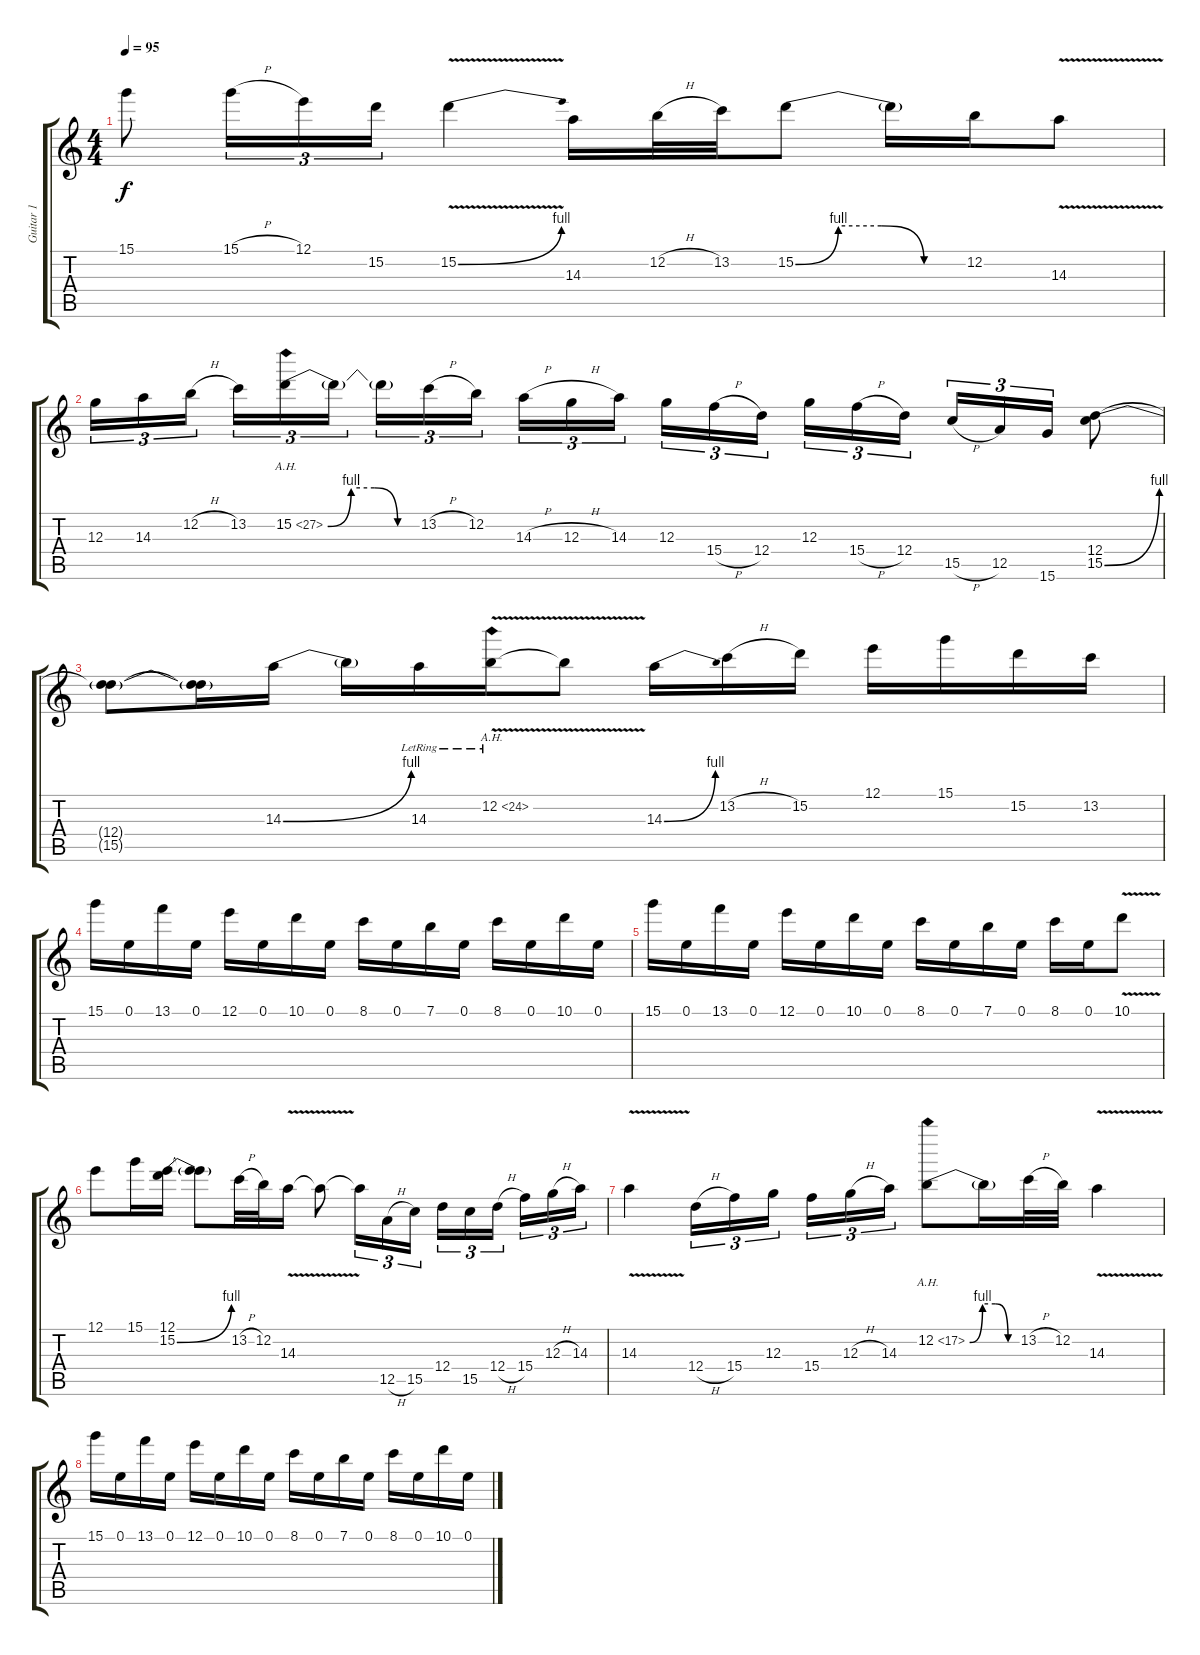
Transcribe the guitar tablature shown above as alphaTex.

\track ("Guitar 1" "Guitar 1") {instrument distortionguitar}
\staff {score tabs}
\tuning (E4 B3 G3 D3 A2 E2) {hide}
\ts (4 4)
\tempo 95
\clef g2
\ks c
15.1{t}.8{dy f} 15.1{h}.16{tu (3 2)} 12.1.16{tu (3 2)} 15.2.16{tu (3 2)} 15.2{be (bend 0 0 60 4) v}.4 14.3.16 12.2{h}.32 13.2.32 15.2{be (custom 0 0 15 4 30 4 45 0 60 0)}.8 15.2{t}.16 12.2.16 14.3{v}.8 |
12.3.16{tu (3 2)} 14.3.16{tu (3 2)} 12.2{h}.16{tu (3 2)} 13.2.16{tu (3 2)} 15.2{be (custom 0 0 15 4 30 4 45 0 60 0) ah 12}.16{tu (3 2)} 15.2{t}.16{tu (3 2)} 15.2{t}.16{tu (3 2)} 13.2{h}.16{tu (3 2)} 12.2.16{tu (3 2)} 14.3{h}.16{tu (3 2)} 12.3{h}.16{tu (3 2)} 14.3.16{tu (3 2)} 12.3.16{tu (3 2)} 15.4{h}.16{tu (3 2)} 12.4.16{tu (3 2)} 12.3.16{tu (3 2)} 15.4{h}.16{tu (3 2)} 12.4.16{tu (3 2)} 15.5{h}.16{tu (3 2)} 12.5.16{tu (3 2)} 15.6.16{tu (3 2)} (12.4 15.5{be (bend 0 0 60 4)}).8 |
(12.4{t} 15.5{t}).8 (12.4{t} 15.5{t}).16 14.3{be (bend 0 0 60 4)}.16 14.3{t}.16 14.3{lr}.16 12.2{ah 12 v lr}.16 12.2{t}.8 14.3{be (bend 0 0 60 4)}.16 13.2{h}.16 15.2.16 12.1.16 15.1.16 15.2.16 13.2.16 |
15.1.16 0.1.16 13.1.16 0.1.16 12.1.16 0.1.16 10.1.16 0.1.16 8.1.16 0.1.16 7.1.16 0.1.16 8.1.16 0.1.16 10.1.16 0.1.16 |
15.1.16 0.1.16 13.1.16 0.1.16 12.1.16 0.1.16 10.1.16 0.1.16 8.1.16 0.1.16 7.1.16 0.1.16 8.1.16 0.1.16 10.1{v}.8 |
12.1.8 15.1.16 (12.1 15.2{be (bend 0 0 60 4)}).16 (12.1{t} 15.2{t}).8 13.2{h}.32 12.2.32 14.3{v}.16 14.3{t}.8 14.3{t}.16{tu (3 2)} 12.5{h}.16{tu (3 2)} 15.5.16{tu (3 2)} 12.4.16{tu (3 2)} 15.5.16{tu (3 2)} 12.4{h}.16{tu (3 2)} 15.4.16{tu (3 2)} 12.3{h}.16{tu (3 2)} 14.3.16{tu (3 2)} |
14.3{v}.4 12.4{h}.16{tu (3 2)} 15.4.16{tu (3 2)} 12.3.16{tu (3 2)} 15.4.16{tu (3 2)} 12.3{h}.16{tu (3 2)} 14.3.16{tu (3 2)} 12.2{be (custom 0 0 15 4 30 4 45 0 60 0) ah 5}.8 12.2{t}.16 13.2{h}.32 12.2.32 14.3{v}.4 |
15.1.16 0.1.16 13.1.16 0.1.16 12.1.16 0.1.16 10.1.16 0.1.16 8.1.16 0.1.16 7.1.16 0.1.16 8.1.16 0.1.16 10.1.16 0.1.16
